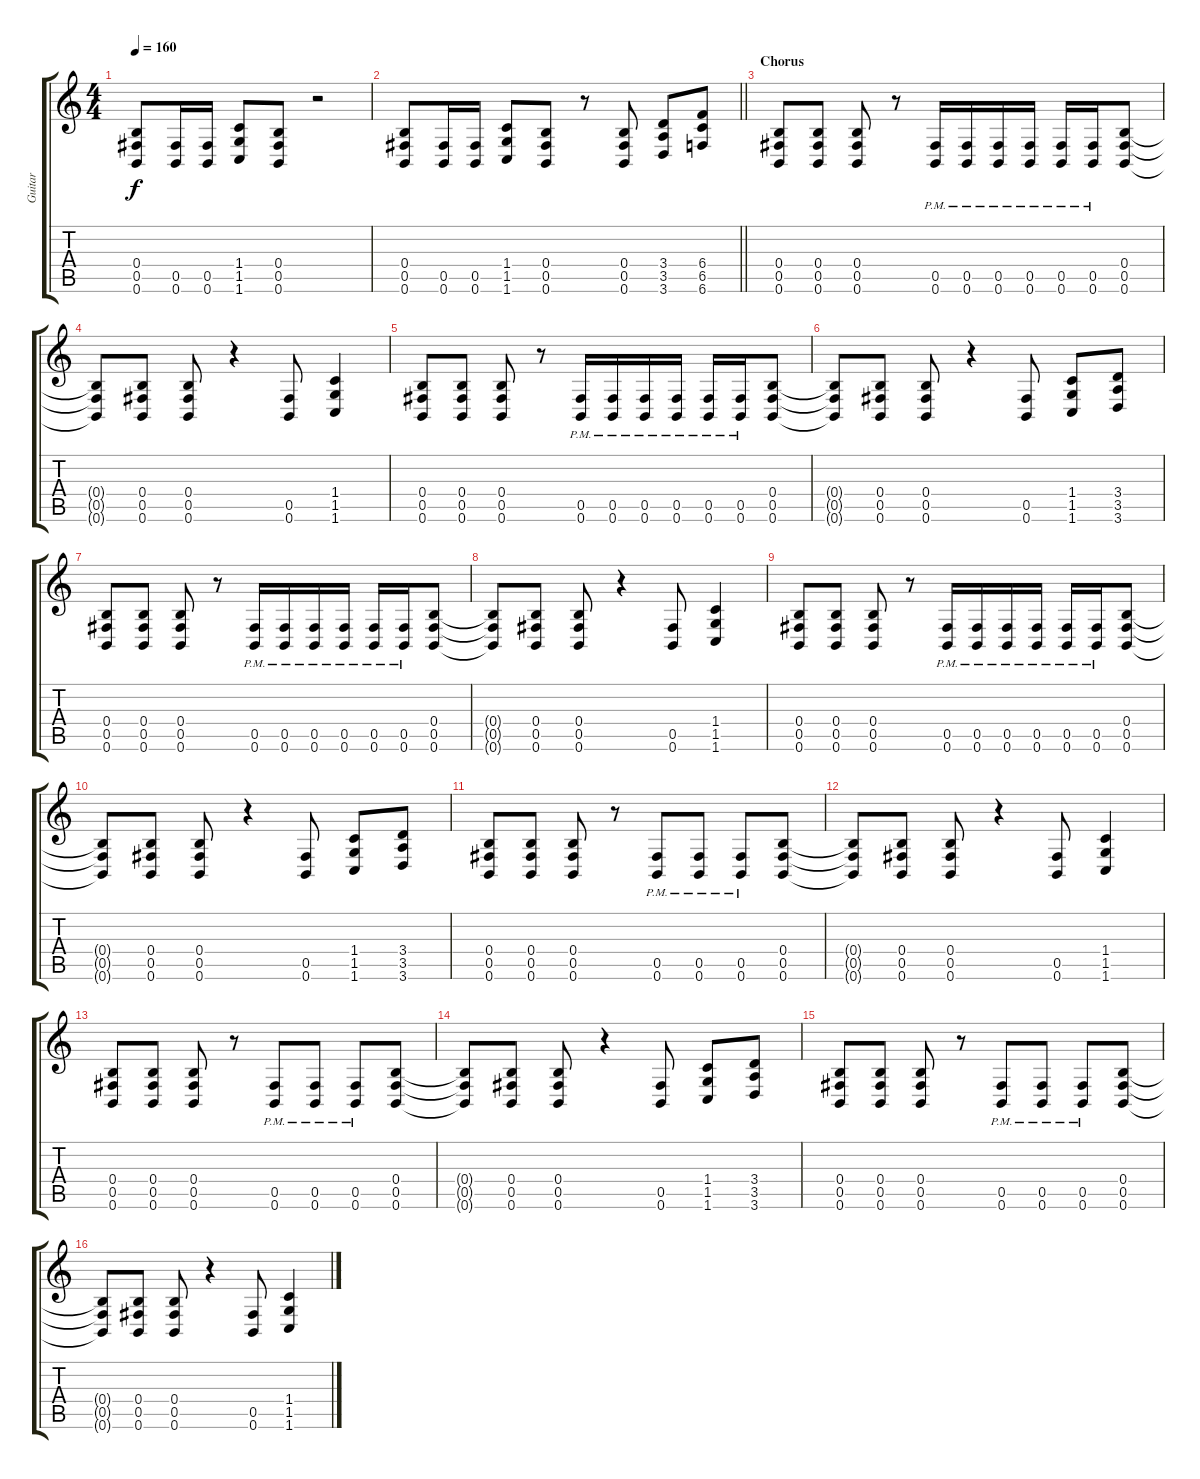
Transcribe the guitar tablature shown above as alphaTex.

\track ("Guitar" "Guitar") {instrument distortionguitar}
\staff {score tabs}
\tuning (Db4 Ab3 E3 B2 Gb2 B1) {hide}
\ts (4 4)
\tempo 160
\clef g2
\ks c
(0.4 0.5 0.6).8{dy f} (0.5 0.6).16 (0.5 0.6).16 (1.4 1.5 1.6).8 (0.4 0.5 0.6).8 r.2 |
\barLineRight lightlight
(0.4 0.5 0.6).8 (0.5 0.6).16 (0.5 0.6).16 (1.4 1.5 1.6).8 (0.4 0.5 0.6).8 r.8 (0.4 0.5 0.6).8 (3.4 3.5 3.6).8 (6.4 6.5 6.6).8 |
\section ("" "Chorus")
(0.4 0.5 0.6).8 (0.4 0.5 0.6).8 (0.4 0.5 0.6).8 r.8 (0.5{pm} 0.6{pm}).16 (0.5{pm} 0.6{pm}).16 (0.5{pm} 0.6{pm}).16 (0.5{pm} 0.6{pm}).16 (0.5{pm} 0.6{pm}).16 (0.5{pm} 0.6{pm}).16 (0.4 0.5 0.6).8 |
(0.4{t} 0.5{t} 0.6{t}).8 (0.4 0.5 0.6).8 (0.4 0.5 0.6).8 r.4 (0.5 0.6).8 (1.4 1.5 1.6).4 |
(0.4 0.5 0.6).8 (0.4 0.5 0.6).8 (0.4 0.5 0.6).8 r.8 (0.5{pm} 0.6{pm}).16 (0.5{pm} 0.6{pm}).16 (0.5{pm} 0.6{pm}).16 (0.5{pm} 0.6{pm}).16 (0.5{pm} 0.6{pm}).16 (0.5{pm} 0.6{pm}).16 (0.4 0.5 0.6).8 |
(0.4{t} 0.5{t} 0.6{t}).8 (0.4 0.5 0.6).8 (0.4 0.5 0.6).8 r.4 (0.5 0.6).8 (1.4 1.5 1.6).8 (3.4 3.5 3.6).8 |
(0.4 0.5 0.6).8 (0.4 0.5 0.6).8 (0.4 0.5 0.6).8 r.8 (0.5{pm} 0.6{pm}).16 (0.5{pm} 0.6{pm}).16 (0.5{pm} 0.6{pm}).16 (0.5{pm} 0.6{pm}).16 (0.5{pm} 0.6{pm}).16 (0.5{pm} 0.6{pm}).16 (0.4 0.5 0.6).8 |
(0.4{t} 0.5{t} 0.6{t}).8 (0.4 0.5 0.6).8 (0.4 0.5 0.6).8 r.4 (0.5 0.6).8 (1.4 1.5 1.6).4 |
(0.4 0.5 0.6).8 (0.4 0.5 0.6).8 (0.4 0.5 0.6).8 r.8 (0.5{pm} 0.6{pm}).16 (0.5{pm} 0.6{pm}).16 (0.5{pm} 0.6{pm}).16 (0.5{pm} 0.6{pm}).16 (0.5{pm} 0.6{pm}).16 (0.5{pm} 0.6{pm}).16 (0.4 0.5 0.6).8 |
(0.4{t} 0.5{t} 0.6{t}).8 (0.4 0.5 0.6).8 (0.4 0.5 0.6).8 r.4 (0.5 0.6).8 (1.4 1.5 1.6).8 (3.4 3.5 3.6).8 |
(0.4 0.5 0.6).8 (0.4 0.5 0.6).8 (0.4 0.5 0.6).8 r.8 (0.5{pm} 0.6{pm}).8 (0.5{pm} 0.6{pm}).8 (0.5{pm} 0.6{pm}).8 (0.4 0.5 0.6).8 |
(0.4{t} 0.5{t} 0.6{t}).8 (0.4 0.5 0.6).8 (0.4 0.5 0.6).8 r.4 (0.5 0.6).8 (1.4 1.5 1.6).4 |
(0.4 0.5 0.6).8 (0.4 0.5 0.6).8 (0.4 0.5 0.6).8 r.8 (0.5{pm} 0.6{pm}).8 (0.5{pm} 0.6{pm}).8 (0.5{pm} 0.6{pm}).8 (0.4 0.5 0.6).8 |
(0.4{t} 0.5{t} 0.6{t}).8 (0.4 0.5 0.6).8 (0.4 0.5 0.6).8 r.4 (0.5 0.6).8 (1.4 1.5 1.6).8 (3.4 3.5 3.6).8 |
(0.4 0.5 0.6).8 (0.4 0.5 0.6).8 (0.4 0.5 0.6).8 r.8 (0.5{pm} 0.6{pm}).8 (0.5{pm} 0.6{pm}).8 (0.5{pm} 0.6{pm}).8 (0.4 0.5 0.6).8 |
(0.4{t} 0.5{t} 0.6{t}).8 (0.4 0.5 0.6).8 (0.4 0.5 0.6).8 r.4 (0.5 0.6).8 (1.4 1.5 1.6).4
